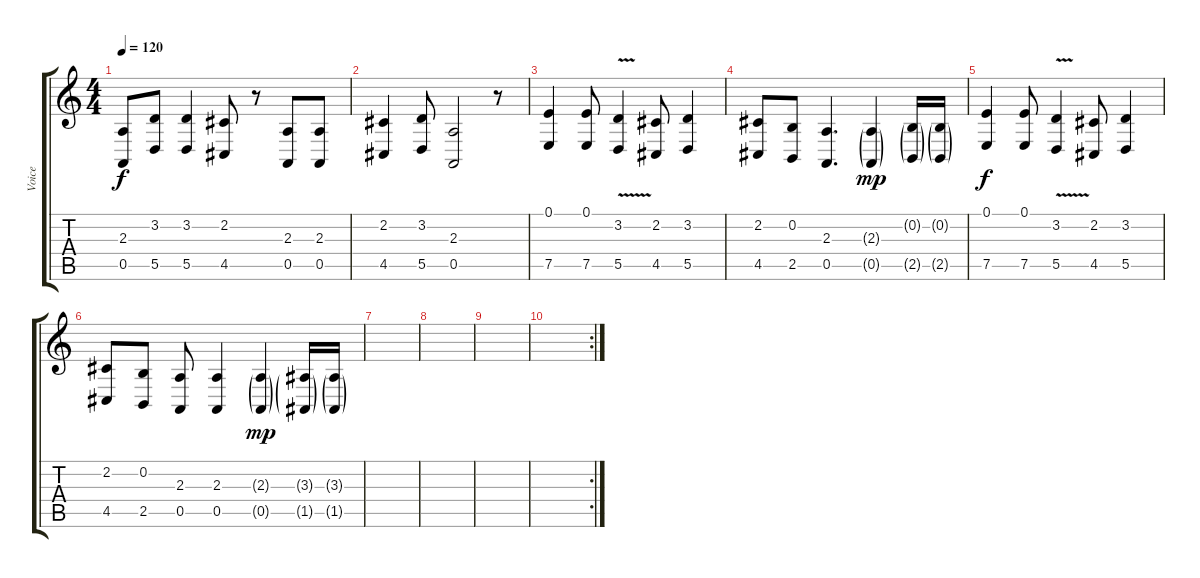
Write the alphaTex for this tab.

\track ("Voice" "Voice") {instrument altosax}
\staff {score tabs}
\tuning (E4 B3 G3 D3 A2 E2) {hide}
\ts (4 4)
\tempo 120
\clef g2
\ks c
(2.3 0.5).8{dy f} (3.2 5.5).8 (3.2 5.5).4 (2.2 4.5).8 r.8 (2.3 0.5).8 (2.3 0.5).8 |
(2.2 4.5).4 (3.2 5.5).8 (2.3 0.5).2 r.8 |
(0.1 7.5).4 (0.1 7.5).8 (3.2 5.5{v}).4 (2.2 4.5).8 (3.2 5.5).4 |
(2.2 4.5).8 (0.2 2.5).8 (2.3 0.5).4{d} (2.3{g} 0.5{g}).4{dy mp} (0.2{g} 2.5{g}).16 (0.2{g} 2.5{g}).16 |
(0.1 7.5).4{dy f} (0.1 7.5).8 (3.2 5.5{v}).4 (2.2 4.5).8 (3.2 5.5).4 |
(2.2 4.5).8 (0.2 2.5).8 (2.3 0.5).8 (2.3 0.5).4 (2.3{g} 0.5{g}).4{dy mp} (3.3{g} 1.5{g}).16 (3.3{g} 1.5{g}).16 |
|
|
|
\rc 2
